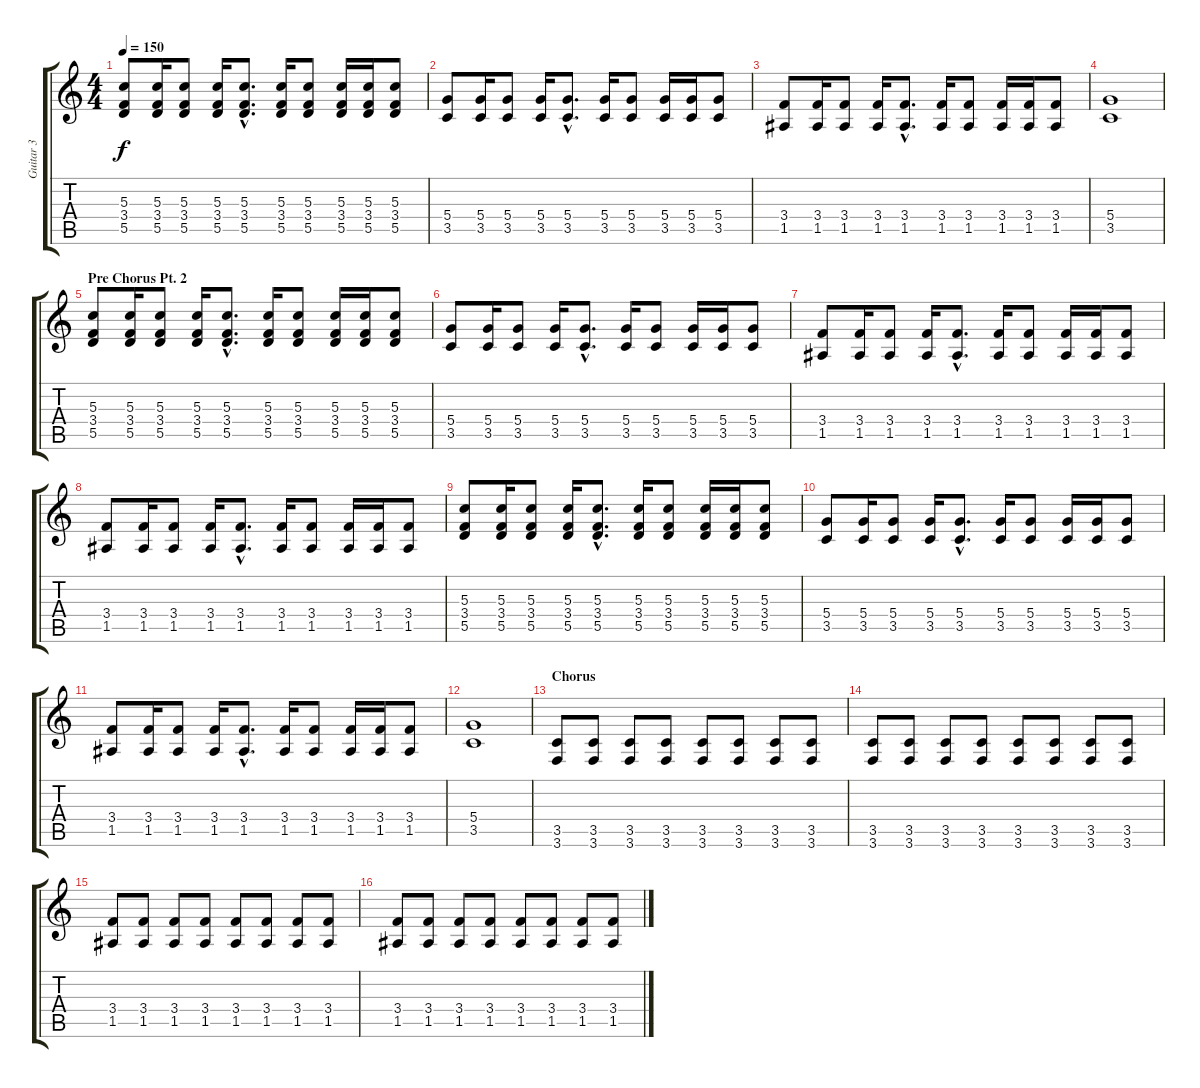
\track ("Guitar 3" "Guitar 3") {instrument overdrivenguitar}
\staff {score tabs}
\tuning (E4 B3 G3 D3 A2 D2) {hide}
\ts (4 4)
\tempo 150
\clef g2
\ks c
(5.3 3.4 5.5).8{dy f instrument overdrivenguitar} (5.3 3.4 5.5).16 (5.3 3.4 5.5).8 (5.3 3.4 5.5).16 (5.3{hac} 3.4{hac} 5.5{hac}).8{d} (5.3 3.4 5.5).16 (5.3 3.4 5.5).8 (5.3 3.4 5.5).16 (5.3 3.4 5.5).16 (5.3 3.4 5.5).8 |
(5.4 3.5).8 (5.4 3.5).16 (5.4 3.5).8 (5.4 3.5).16 (5.4{hac} 3.5{hac}).8{d} (5.4 3.5).16 (5.4 3.5).8 (5.4 3.5).16 (5.4 3.5).16 (5.4 3.5).8 |
(3.4 1.5).8 (3.4 1.5).16 (3.4 1.5).8 (3.4 1.5).16 (3.4{hac} 1.5{hac}).8{d} (3.4 1.5).16 (3.4 1.5).8 (3.4 1.5).16 (3.4 1.5).16 (3.4 1.5).8 |
(5.4 3.5).1 |
\section ("" "Pre Chorus Pt. 2")
(5.3 3.4 5.5).8{instrument overdrivenguitar} (5.3 3.4 5.5).16 (5.3 3.4 5.5).8 (5.3 3.4 5.5).16 (5.3{hac} 3.4{hac} 5.5{hac}).8{d} (5.3 3.4 5.5).16 (5.3 3.4 5.5).8 (5.3 3.4 5.5).16 (5.3 3.4 5.5).16 (5.3 3.4 5.5).8 |
(5.4 3.5).8 (5.4 3.5).16 (5.4 3.5).8 (5.4 3.5).16 (5.4{hac} 3.5{hac}).8{d} (5.4 3.5).16 (5.4 3.5).8 (5.4 3.5).16 (5.4 3.5).16 (5.4 3.5).8 |
(3.4 1.5).8 (3.4 1.5).16 (3.4 1.5).8 (3.4 1.5).16 (3.4{hac} 1.5{hac}).8{d} (3.4 1.5).16 (3.4 1.5).8 (3.4 1.5).16 (3.4 1.5).16 (3.4 1.5).8 |
(3.4 1.5).8 (3.4 1.5).16 (3.4 1.5).8 (3.4 1.5).16 (3.4{hac} 1.5{hac}).8{d} (3.4 1.5).16 (3.4 1.5).8 (3.4 1.5).16 (3.4 1.5).16 (3.4 1.5).8 |
(5.3 3.4 5.5).8{instrument overdrivenguitar} (5.3 3.4 5.5).16 (5.3 3.4 5.5).8 (5.3 3.4 5.5).16 (5.3{hac} 3.4{hac} 5.5{hac}).8{d} (5.3 3.4 5.5).16 (5.3 3.4 5.5).8 (5.3 3.4 5.5).16 (5.3 3.4 5.5).16 (5.3 3.4 5.5).8 |
(5.4 3.5).8 (5.4 3.5).16 (5.4 3.5).8 (5.4 3.5).16 (5.4{hac} 3.5{hac}).8{d} (5.4 3.5).16 (5.4 3.5).8 (5.4 3.5).16 (5.4 3.5).16 (5.4 3.5).8 |
(3.4 1.5).8 (3.4 1.5).16 (3.4 1.5).8 (3.4 1.5).16 (3.4{hac} 1.5{hac}).8{d} (3.4 1.5).16 (3.4 1.5).8 (3.4 1.5).16 (3.4 1.5).16 (3.4 1.5).8 |
(5.4 3.5).1 |
\section ("" "Chorus")
(3.5 3.6).8 (3.5 3.6).8 (3.5 3.6).8 (3.5 3.6).8 (3.5 3.6).8 (3.5 3.6).8 (3.5 3.6).8 (3.5 3.6).8 |
(3.5 3.6).8 (3.5 3.6).8 (3.5 3.6).8 (3.5 3.6).8 (3.5 3.6).8 (3.5 3.6).8 (3.5 3.6).8 (3.5 3.6).8 |
(3.4 1.5).8 (3.4 1.5).8 (3.4 1.5).8 (3.4 1.5).8 (3.4 1.5).8 (3.4 1.5).8 (3.4 1.5).8 (3.4 1.5).8 |
(3.4 1.5).8 (3.4 1.5).8 (3.4 1.5).8 (3.4 1.5).8 (3.4 1.5).8 (3.4 1.5).8 (3.4 1.5).8 (3.4 1.5).8
